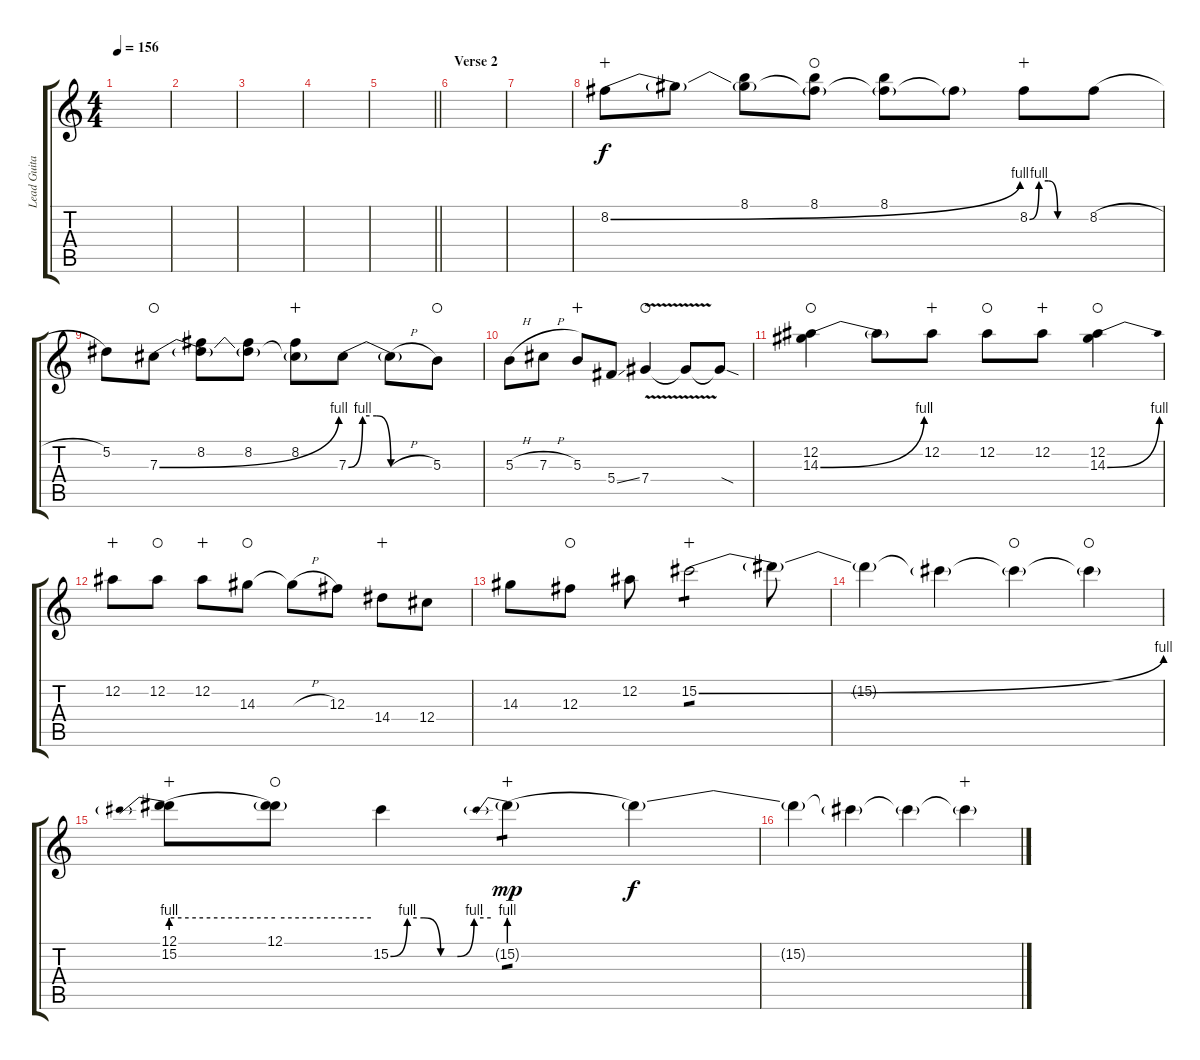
\track ("Lead Guitar" "Lead Guita") {instrument overdrivenguitar}
\staff {score tabs}
\tuning (Eb4 Bb3 Gb3 Db3 Ab2 Db2) {hide}
\ts (4 4)
\tempo 156
\clef g2
\ks c
|
|
|
|
\barLineRight lightlight
|
\section ("" "Verse 2")
|
|
8.2{be (bend 0 0 60 4)}.8{wahc} 8.2{t}.8 (8.1 8.2{t}).8 (8.1 8.2{t}).8{waho} (8.1 8.2{t}).8 8.2{t}.8 8.2{be (custom 0 0 10 4 20 4 30 0 60 0)}.8{wahc} 8.2{h}.8 |
5.2.8 7.3{be (bend 0 0 60 4)}.8{waho} (8.2 7.3{t}).8 (8.2 7.3{t}).8 (8.2 7.3{t}).8{wahc} 7.3{be (custom 0 0 10 4 20 4 30 0 60 0)}.8 7.3{h t}.8 5.3.8{waho} |
5.3{h}.8 7.3{h}.8 5.3.8{wahc} 5.4{ss}.8 7.4{v}.4{waho} 7.4{t}.8 7.4{sod t}.8 |
(12.2 14.3{be (bend 0 0 60 4)}).4{waho} 14.3{t}.8 12.2.8{wahc} 12.2.8{waho} 12.2.8{wahc} (12.2 14.3{be (bend 0 0 60 4)}).4{waho} |
12.2.8{wahc} 12.2.8{waho} 12.2.8{wahc} 14.3.8{waho} 14.3{h t}.8 12.3.8 14.4.8{wahc} 12.4.8 |
14.3.8 12.3.8{waho} 12.2.8 15.2{be (bend 0 0 60 4)}.2{tp 1 wahc} 15.2{t}.8 |
15.2{t}.4 15.2{t}.4 15.2{t}.4{waho} 15.2{t}.4{waho} |
(12.1 15.2{be (prebend 0 4 60 4)}).8{wahc} (12.1 15.2{be (hold 0 4 60 4) t}).8{waho} 15.2{be (custom 0 0 10 4 20 4 30 0 40 0 50 4 60 4)}.4 15.2{be (prebend 0 4 60 4) g}.4{tp 1 dy mp wahc} 15.2{t}.4{dy f} |
15.2{t}.4 15.2{t}.4 15.2{t}.4 15.2{t}.4{wahc}
